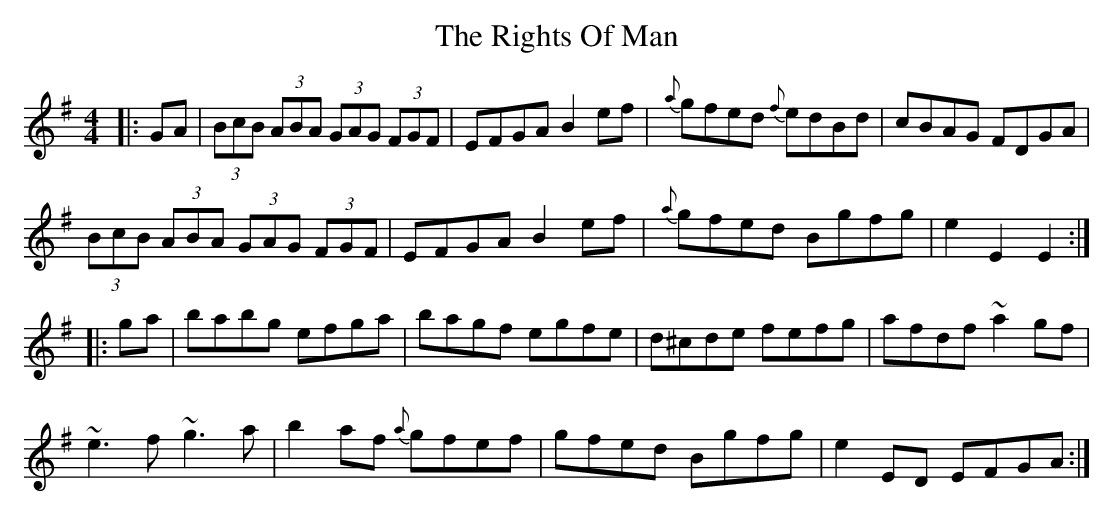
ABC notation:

X:1
T: The Rights Of Man
M: 4/4
L: 1/8
K: Emin
|:GA|(3BcB (3ABA (3GAG (3FGF|EFGA B2ef|{a}gfed {f}edBd|cBAG FDGA|
(3BcB (3ABA (3GAG (3FGF|EFGA B2ef|{a}gfed Bgfg|e2 E2 E2:|
|:ga|babg efga|bagf egfe|d^cde fefg|afdf ~a2gf|
~e3 f ~g3 a|b2 af {a}gfef|gfed Bgfg|e2 ED EFGA:|
